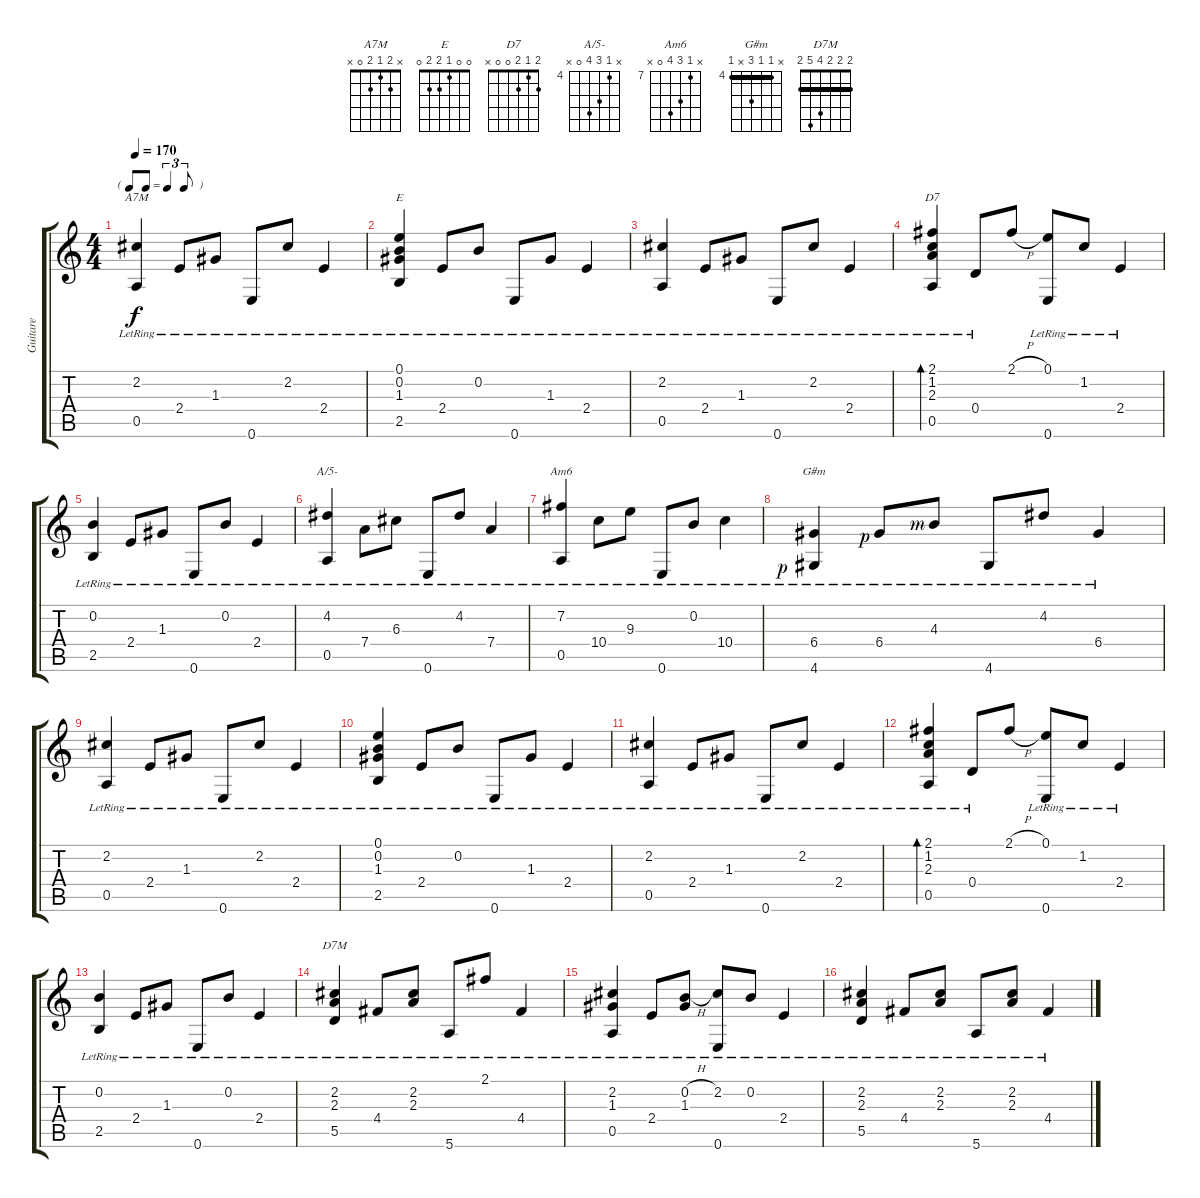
\track ("Guitare" "Guitare") {instrument acousticguitarnylon}
\staff {score tabs}
\tuning (E4 B3 G3 D3 A2 E2) {hide}
\chord ("A7M" x 2 1 2 0 x)
\chord ("E" 0 0 1 2 2 0)
\chord ("D7" 2 1 2 0 0 x)
\chord ("A/5-" x 4 6 7 0 x) {firstfret 4}
\chord ("Am6" x 7 9 10 0 x) {firstfret 7}
\chord ("G#m" x 4 4 6 x 4) {firstfret 4 barre 4}
\chord ("D7M" 2 2 2 4 5 2) {barre 2}
\ts (4 4)
\tf triplet8th
\tempo 170
\clef g2
\ks c
(2.2{lr} 0.5{lr}).4{ch "A7M" dy f} 2.4{lr}.8 1.3{lr}.8 0.6{lr}.8 2.2{lr}.8 2.4{lr}.4 |
(0.1{lr} 0.2{lr} 1.3{lr} 2.5{lr}).4{ch "E"} 2.4{lr}.8 0.2{lr}.8 0.6{lr}.8 1.3{lr}.8 2.4{lr}.4 |
(2.2{lr} 0.5{lr}).4 2.4{lr}.8 1.3{lr}.8 0.6{lr}.8 2.2{lr}.8 2.4{lr}.4 |
(2.1{lr} 1.2{lr} 2.3{lr} 0.5{lr}).4{bd 240 ch "D7"} 0.4{lr}.8 2.1{h}.8 (0.1{lr} 0.6{lr}).8 1.2{lr}.8 2.4{lr}.4 |
(0.2{lr} 2.5{lr}).4 2.4{lr}.8 1.3{lr}.8 0.6{lr}.8 0.2{lr}.8 2.4{lr}.4 |
(4.2{lr} 0.5{lr}).4{ch "A/5-"} 7.4{lr}.8 6.3{lr}.8 0.6{lr}.8 4.2{lr}.8 7.4{lr}.4 |
(7.2{lr} 0.5{lr}).4{ch "Am6"} 10.4{lr}.8 9.3{lr}.8 0.6{lr}.8 0.2{lr}.8 10.4{lr}.4 |
(6.4{lr} 4.6{lr rf 1}).4{ch "G#m"} 6.4{lr rf 1}.8 4.3{lr rf 3}.8 4.6{lr}.8 4.2{lr}.8 6.4{lr}.4 |
(2.2{lr} 0.5{lr}).4 2.4{lr}.8 1.3{lr}.8 0.6{lr}.8 2.2{lr}.8 2.4{lr}.4 |
(0.1{lr} 0.2{lr} 1.3{lr} 2.5{lr}).4 2.4{lr}.8 0.2{lr}.8 0.6{lr}.8 1.3{lr}.8 2.4{lr}.4 |
(2.2{lr} 0.5{lr}).4 2.4{lr}.8 1.3{lr}.8 0.6{lr}.8 2.2{lr}.8 2.4{lr}.4 |
(2.1{lr} 1.2{lr} 2.3{lr} 0.5{lr}).4{bd 240} 0.4{lr}.8 2.1{h}.8 (0.1{lr} 0.6{lr}).8 1.2{lr}.8 2.4{lr}.4 |
(0.2{lr} 2.5{lr}).4 2.4{lr}.8 1.3{lr}.8 0.6{lr}.8 0.2{lr}.8 2.4{lr}.4 |
(2.2{lr} 2.3{lr} 5.5{lr}).4{ch "D7M"} 4.4{lr}.8 (2.2{lr} 2.3{lr}).8 5.6{lr}.8 2.1{lr}.8 4.4{lr}.4 |
(2.2{lr} 1.3{lr} 0.5{lr}).4 2.4{lr}.8 (0.2{h} 1.3{lr}).8 (2.2{lr} 0.6{lr}).8 0.2{lr}.8 2.4{lr}.4 |
(2.2{lr} 2.3{lr} 5.5{lr}).4 4.4{lr}.8 (2.2{lr} 2.3{lr}).8 5.6{lr}.8 (2.2{lr} 2.3{lr}).8 4.4{lr}.4
